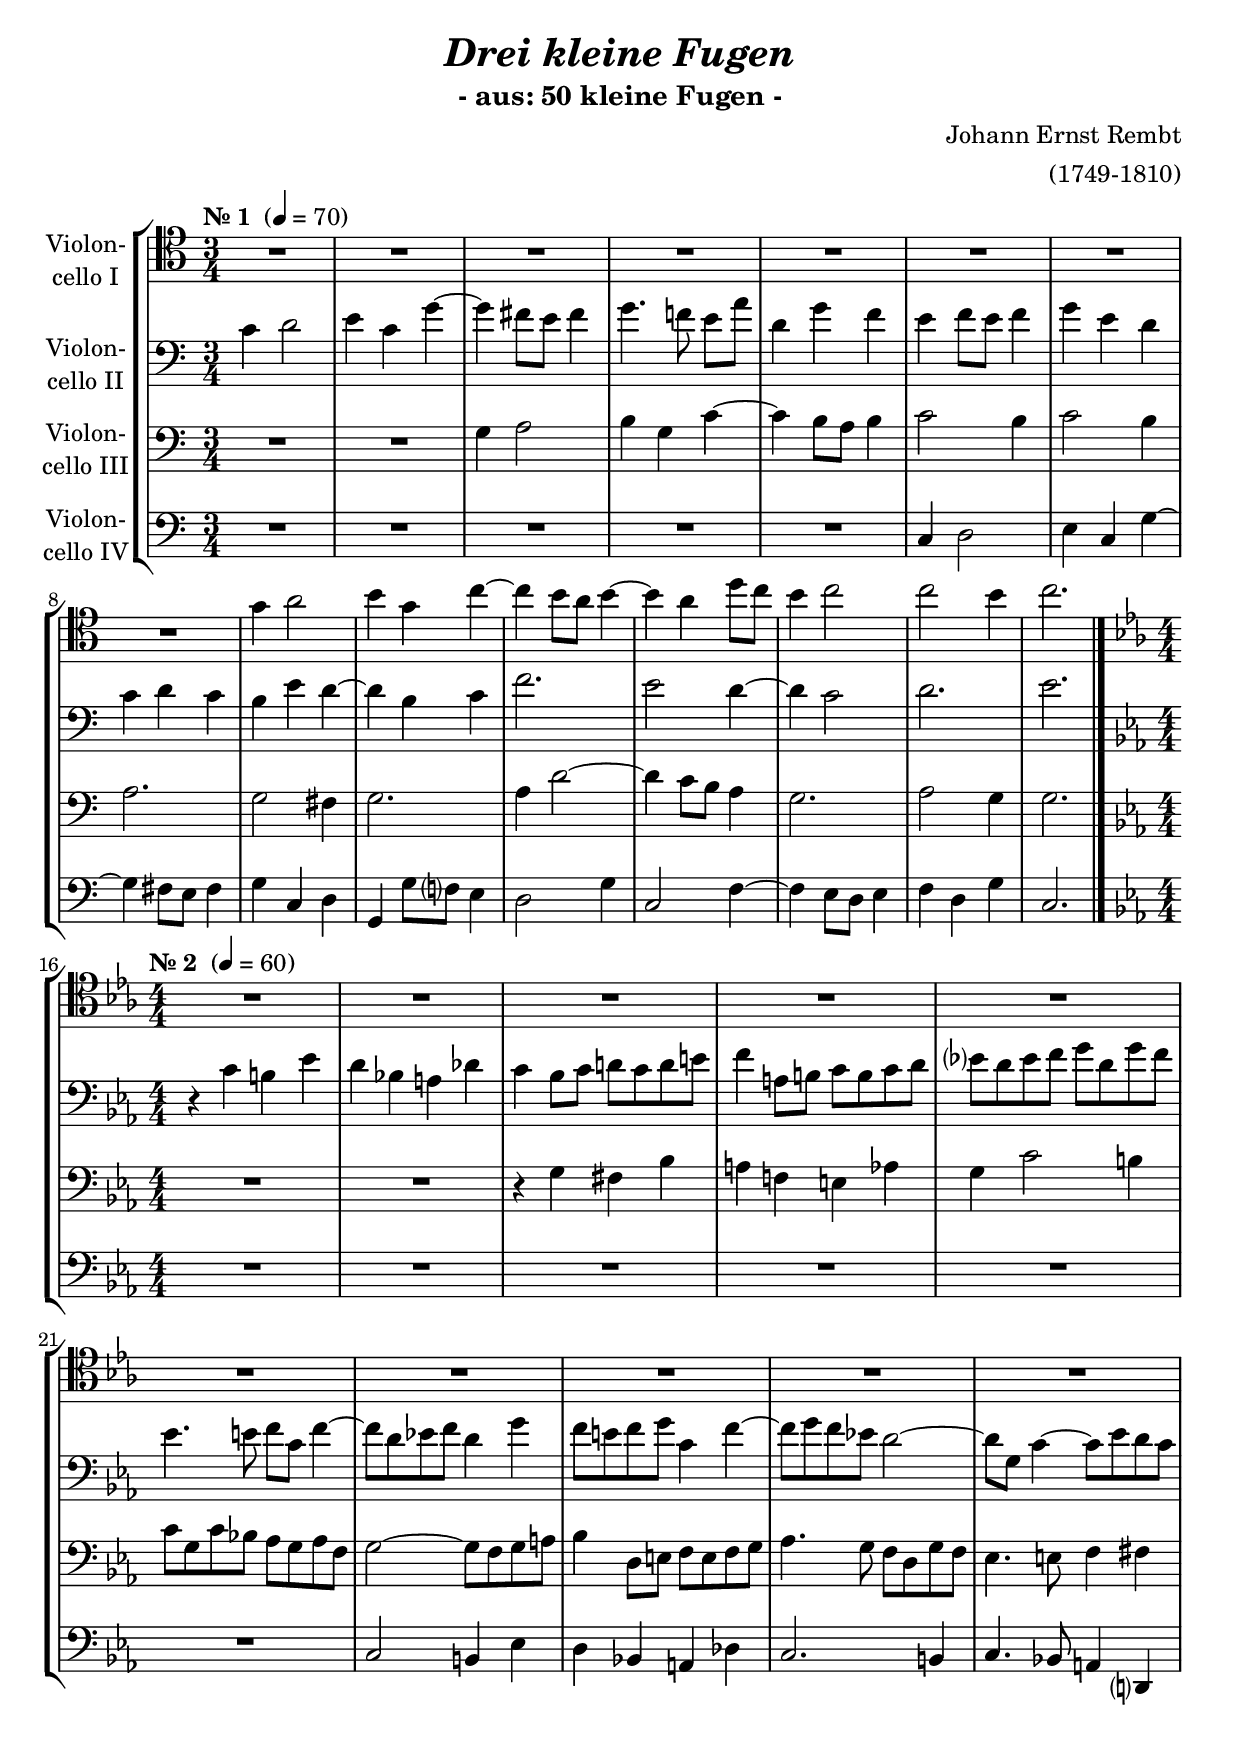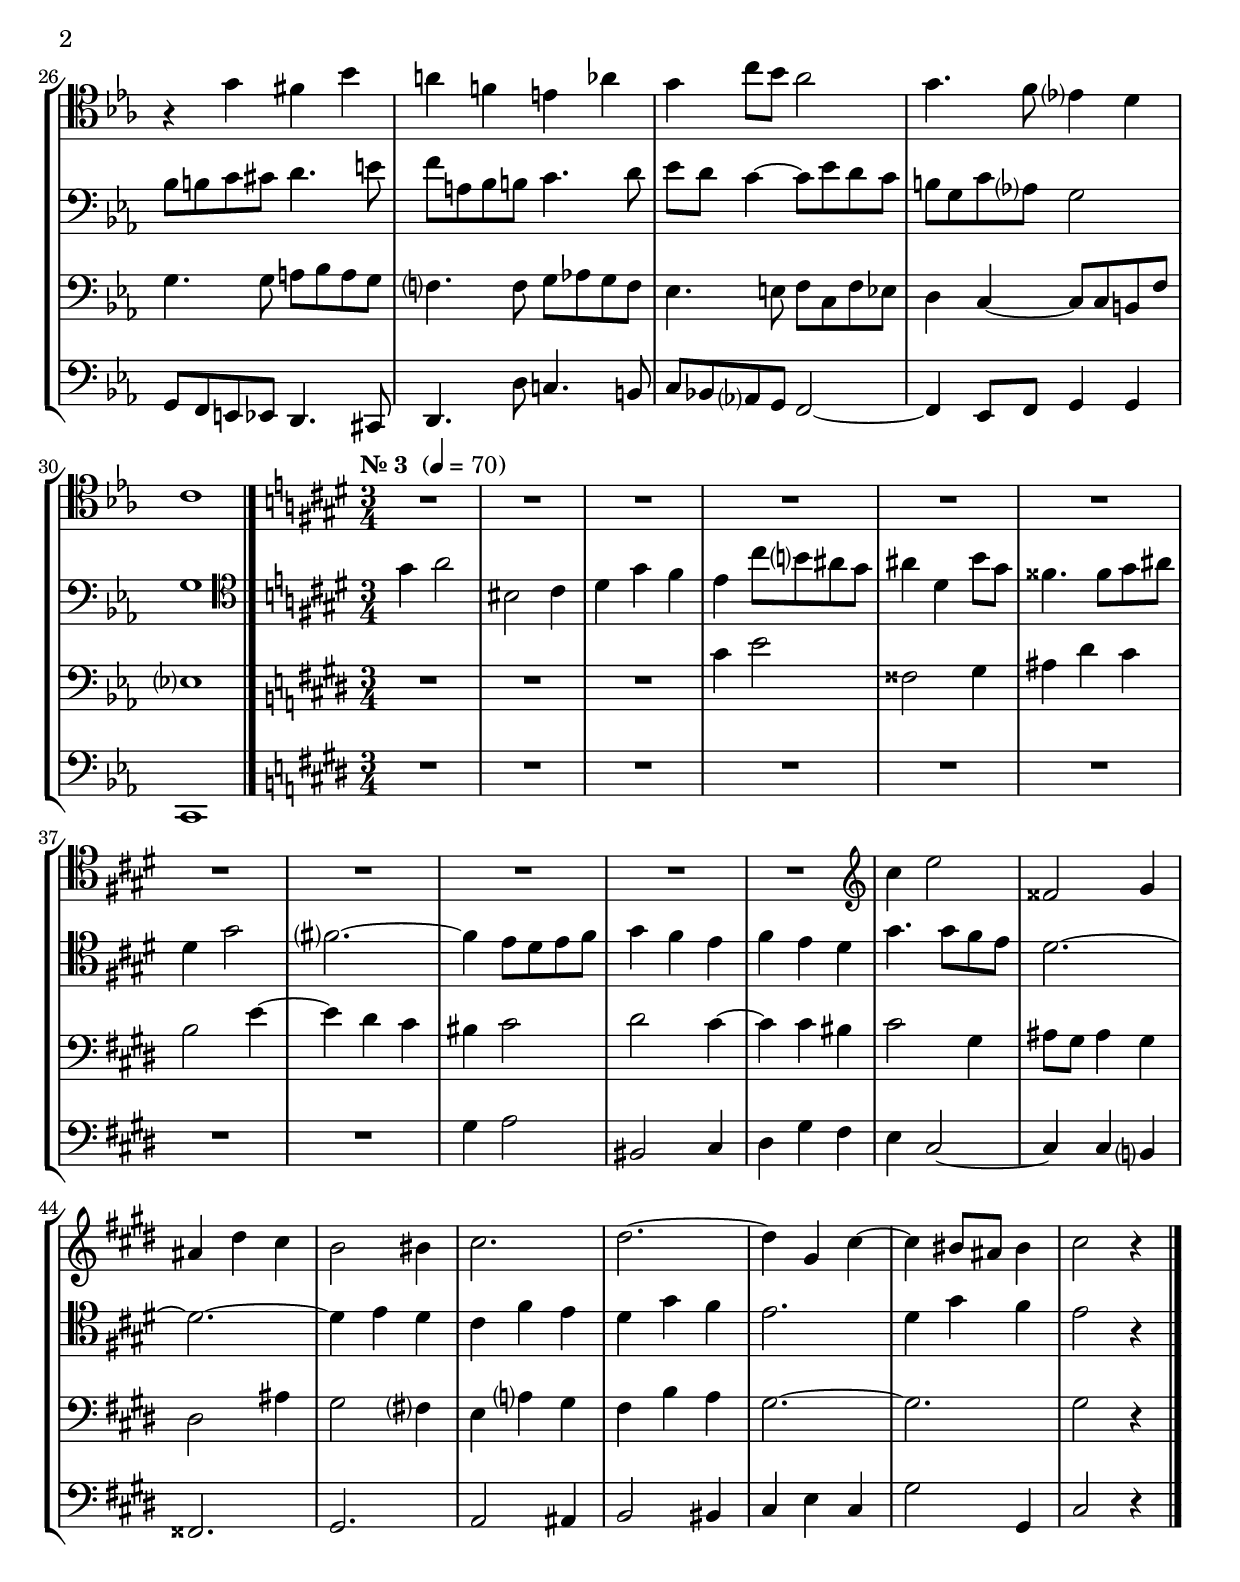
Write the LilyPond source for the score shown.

\version "2.18.2"
\include "deutsch.ly"
  
#(set-global-staff-size 21.25)

\header {
  title     = \markup \bold \italic "Drei kleine Fugen"
  subtitle  = "- aus: 50 kleine Fugen -"
  composer  = "Johann Ernst Rembt"
  arranger  = "(1749-1810)"
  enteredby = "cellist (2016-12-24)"
  piece     = ""
}

voiceconsts = {
  \key c \major
  \clef "bass"
  \numericTimeSignature
  \compressFullBarRests
  % Set default beaming for all staves
%  \set Timing.beamExceptions = #'()
%  \set Timing.baseMoment     = #(ly:make-moment 1 4)
%  \set Timing.beatStructure  = #'(1 1 1)
}

mifl = "flute"
mist = "string ensemble 1"
%minstr = "accordion"
miba = "bassoon"
%milo = "drawbar organ"
milo = "harpsichord"

introa = { \tempo "Nr. 1 " 4=70 \time 3/4 }
introb = { \tempo "Nr. 2 " 4=60 \time 4/4 \key c \minor }
introc = { \tempo "Nr. 3 " 4=70 \time 3/4 \key e \major }

va = \relative c'' {
  \voiceconsts
  \clef "tenor"
  
  \introa
  R2.*8
  g4 a2
  h4 g c~

  c h8 a h4~
  h a d8 c
  h4 c2
  c h4
  c2. \bar "|."

  \introb
  R1*10
  r4 g fis b
  a f! e as
  g c8 b as2
  g4. f8 es?4 d
  c1 \bar "|."

  \introc
  R2.*11 \clef "treble"
  cis'4 e2
  fisis, gis4

  ais dis cis
  h2 his4
  cis2.
  dis~
  dis4 gis, cis~
  cis his8 ais his4
  cis2 r4 \bar "|."
}

vb = \relative c' {
  \voiceconsts
  
  \introa
  c4 d2
  e4 c g'~
  g fis8 e fis4
  g4. f!8 e[ a]
  d,4 g f

  e f8 e f4
  g e d
  c d c
  h e d~
  d h c

  f2.
  e2 d4~
  d c2
  d2.
  e \bar "|."

  \introb
  r4 c h es
  d b! a des
  c b8 c d! c d e
  f4 a,8 h c h c d
  es? d es f g d g f

  es4. e8 f c f4~
  f8 d es! f d4 g
  f8 e f g c,4 f~
  f8 g f es! d2~
  d8 g, c4~ c8 es d c

  b h c cis d4. e8
  f a, b h c4. d8
  es d c4~ c8 es d c
  h g c as? g2
  g1 \bar "|."

  \introc \clef "tenor"
  gis'4 a2
  his, cis4
  dis gis fis
  e cis'8 h? ais gis
  ais4 dis, h'8 gis
  fisis4. fisis8 gis ais
  dis,4 gis2

  fis?2.~
  fis4 e8 dis e fis
  gis4 fis e
  fis e dis
  gis4. gis8 fis e
  dis2.~

  dis~
  dis4 e dis
  cis fis e
  dis gis fis
  e2.
  dis4 gis fis
  e2 r4 \bar "|."
}

vc = \relative c' {
  \voiceconsts

  \introa
  R2.*2
  g4 a2
  h4 g c~
  c h8 a h4

  c2 h4
  c2 h4
  a2.
  g2 fis4
  g2.

  a4 d2~
  d4 c8 h a4
  g2.
  a2 g4
  g2. \bar "|."

  \introb
  R1*2
  r4 g fis b
  a f! e as
  g c2 h4

  c8 g c b! as g as f
  g2~ g8 f g a
  b4 d,8 e f e f g
  as4. g8 f d g f
  es4. e8 f4 fis

  g4. g8 a b a g
  f?4. f8 g as! g f
  es4. e8 f c f es
  d4 c~ c8 c h f'
  es?1 \bar "|."

  \introc
  R2.*3
  cis'4 e2
  fisis, gis4
  ais dis cis
  h2 e4~

  e dis cis
  his cis2
  dis cis4~
  cis cis his
  cis2 gis4
  ais8 gis ais4 gis

  dis2 ais'4
  gis2 fis?4
  e a? gis
  fis h a
  gis2.~
  gis
  gis2 r4 \bar "|."
}

vd = \relative c {
  \voiceconsts

  \introa
  R2.*5
  c4 d2
  e4 c g'~
  g fis8 e fis4
  g c, d
  g, g'8 f? e4

  d2 g4
  c,2 f4~
  f e8 d e4
  f d g
  c,2. \bar "|."

  \introb
  R1*6
  c2 h4 es
  d b! a des
  c2. h4
  c4. b!8 a4 d,?

  g8 f e es d4. cis8
  d4. d'8 c!4. h8
  c b! as? g f2~
  f4 es8 f g4 g
  c,1 \bar "|."

  \introc
  R2.*8
  gis''4 a2
  his, cis4
  dis gis fis
  e cis2~
  cis4 cis h?

  fisis2.
  gis
  a2 ais4
  h2 his4
  cis e cis
  gis'2 gis,4
  cis2 r4 \bar "|."
}


music = \new StaffGroup <<
      \new Staff {
	\set Staff.midiInstrument = \mist
	\set Staff.instrumentName = \markup \center-column { "Violon-" "cello I" }
	\transpose c c { \va }
      }

      \new Staff {
	\set Staff.midiInstrument = \mist
	\set Staff.instrumentName = \markup \center-column { "Violon-" "cello II" }
	\transpose c c { \vb }
      }

      \new Staff {
	\set Staff.midiInstrument = \mist
	\set Staff.instrumentName = \markup \center-column { "Violon-" "cello III" }
	\transpose c c { \vc }
      }

      \new Staff {
	\set Staff.midiInstrument = \miba
	\set Staff.instrumentName = \markup \center-column { "Violon-" "cello IV" }
	\transpose c c { \vd }
      }
>>

\book {
  \score {
    \music
    \layout {}
  }

  \score {
    \unfoldRepeats \music

    \midi {
      \context {
        \Score
      }
    }
  }
}
